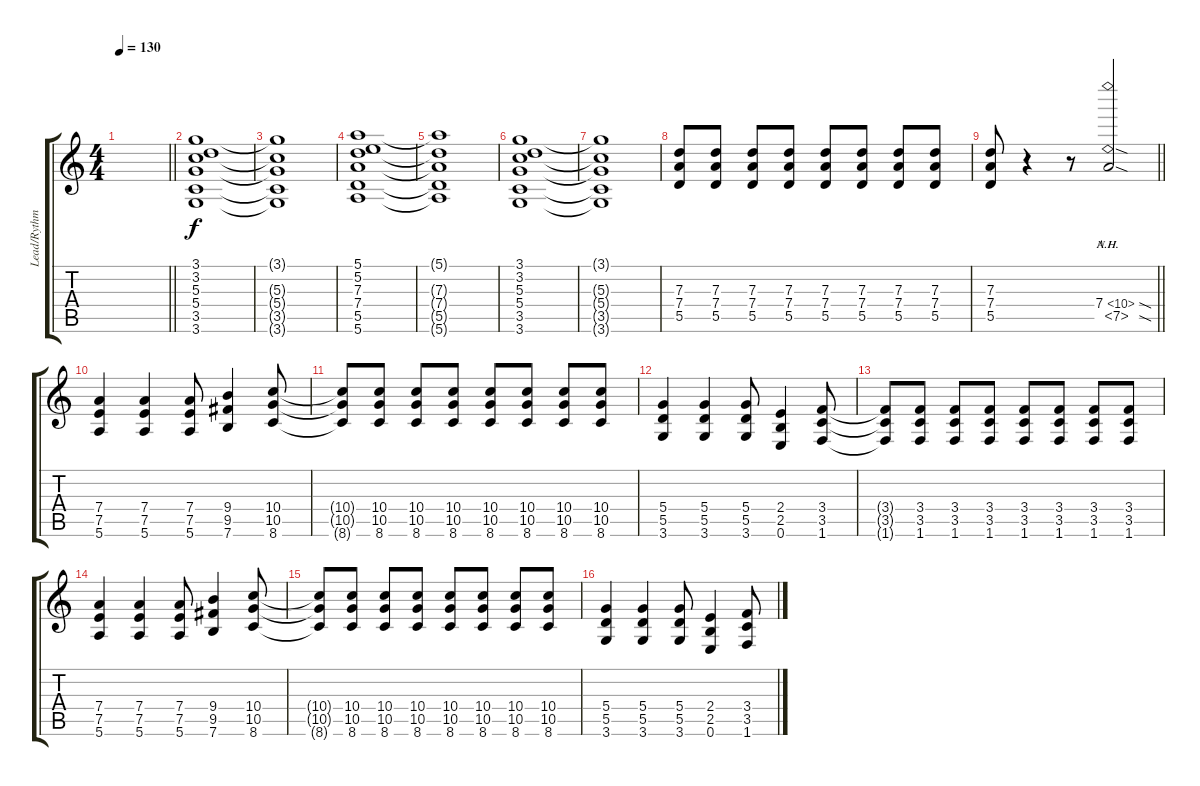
\track ("Lead/Rythm" "Lead/Rythm") {instrument distortionguitar}
\staff {score tabs}
\tuning (E4 B3 G3 D3 A2 E2) {hide}
\ts (4 4)
\tempo 130
\clef g2
\barLineRight lightlight
\ks c
|
(3.1 3.2 5.3 5.4 3.5 3.6).1{instrument distortionguitar} |
(3.1{t} 5.3{t} 5.4{t} 3.5{t} 3.6{t}).1{instrument distortionguitar} |
(5.1 5.2 7.3 7.4 5.5 5.6).1 |
(5.1{t} 7.3{t} 7.4{t} 5.5{t} 5.6{t}).1{instrument distortionguitar} |
(3.1 3.2 5.3 5.4 3.5 3.6).1{instrument distortionguitar} |
(3.1{t} 5.3{t} 5.4{t} 3.5{t} 3.6{t}).1{instrument distortionguitar} |
(7.3 7.4 5.5).8 (7.3 7.4 5.5).8 (7.3 7.4 5.5).8 (7.3 7.4 5.5).8 (7.3 7.4 5.5).8 (7.3 7.4 5.5).8 (7.3 7.4 5.5).8 (7.3 7.4 5.5).8 |
\barLineRight lightlight
(7.3 7.4 5.5).8 r.4 r.8 (7.4{ah 3 sod} 7.5{nh sod}).2 |
(7.4 7.5 5.6).4 (7.4 7.5 5.6).4 (7.4 7.5 5.6).8 (9.4 9.5 7.6).4 (10.4 10.5 8.6).8 |
(10.4{t} 10.5{t} 8.6{t}).8 (10.4 10.5 8.6).8 (10.4 10.5 8.6).8 (10.4 10.5 8.6).8 (10.4 10.5 8.6).8 (10.4 10.5 8.6).8 (10.4 10.5 8.6).8 (10.4 10.5 8.6).8 |
(5.4 5.5 3.6).4 (5.4 5.5 3.6).4 (5.4 5.5 3.6).8 (2.4 2.5 0.6).4 (3.4 3.5 1.6).8 |
(3.4{t} 3.5{t} 1.6{t}).8 (3.4 3.5 1.6).8 (3.4 3.5 1.6).8 (3.4 3.5 1.6).8 (3.4 3.5 1.6).8 (3.4 3.5 1.6).8 (3.4 3.5 1.6).8 (3.4 3.5 1.6).8 |
(7.4 7.5 5.6).4 (7.4 7.5 5.6).4 (7.4 7.5 5.6).8 (9.4 9.5 7.6).4 (10.4 10.5 8.6).8 |
(10.4{t} 10.5{t} 8.6{t}).8 (10.4 10.5 8.6).8 (10.4 10.5 8.6).8 (10.4 10.5 8.6).8 (10.4 10.5 8.6).8 (10.4 10.5 8.6).8 (10.4 10.5 8.6).8 (10.4 10.5 8.6).8 |
(5.4 5.5 3.6).4 (5.4 5.5 3.6).4 (5.4 5.5 3.6).8 (2.4 2.5 0.6).4 (3.4 3.5 1.6).8
